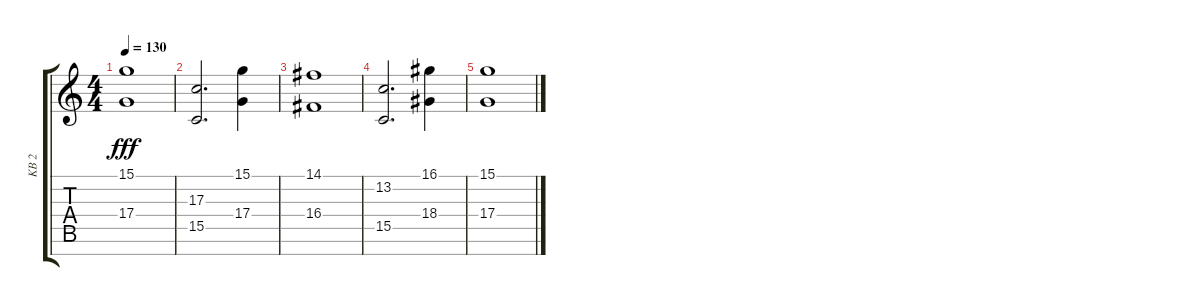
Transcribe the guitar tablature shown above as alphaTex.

\track ("KB 2" "KB 2") {instrument synthstrings1}
\staff {score tabs}
\tuning (E4 B3 G3 D3 A2 E2 B1) {hide}
\ts (4 4)
\tempo 130
\clef g2
\ks c
(15.1 17.4).1{dy fff} |
(17.3 15.5).2{d} (15.1 17.4).4 |
(14.1 16.4).1 |
(13.2 15.5).2{d} (16.1 18.4).4 |
(15.1 17.4).1
